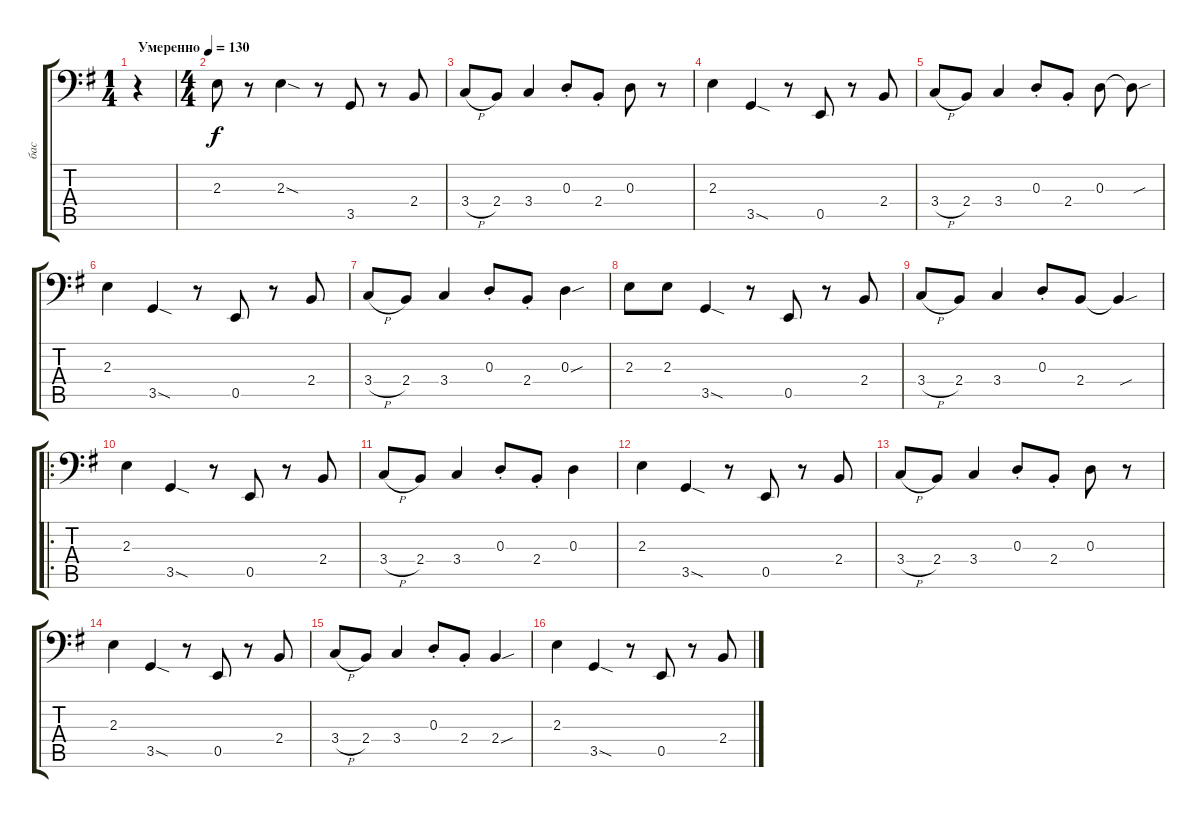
\track ("бас" "бас") {instrument electricbassfinger}
\staff {score tabs}
\tuning (C3 G2 D2 A1 E1 B0) {hide}
\ts (1 4)
\tempo (130 "Умеренно")
\clef f4
\ks eminor
r.4{dy f instrument electricbassfinger} |
\ts (4 4)
2.3.8 r.8 2.3{sod}.4 r.8 3.5.8 r.8 2.4.8 |
3.4{h}.8 2.4.8 3.4.4 0.3{st}.8 2.4{st}.8 0.3.8 r.8 |
2.3.4 3.5{sod}.4 r.8 0.5.8 r.8 2.4.8 |
3.4{h}.8 2.4.8 3.4.4 0.3{st}.8 2.4{st}.8 0.3.8{beam split} 0.3{sou t}.8 |
2.3.4 3.5{sod}.4 r.8 0.5.8 r.8 2.4.8 |
3.4{h}.8 2.4.8 3.4.4 0.3{st}.8 2.4{st}.8 0.3{sou}.4 |
2.3.8 2.3.8 3.5{sod}.4 r.8 0.5.8 r.8 2.4.8 |
3.4{h}.8 2.4.8 3.4.4 0.3{st}.8 2.4.8 2.4{sou t}.4 |
\ro
2.3.4 3.5{sod}.4 r.8 0.5.8 r.8 2.4.8 |
3.4{h}.8 2.4.8 3.4.4 0.3{st}.8 2.4{st}.8 0.3.4 |
2.3.4 3.5{sod}.4 r.8 0.5.8 r.8 2.4.8 |
3.4{h}.8 2.4.8 3.4.4 0.3{st}.8 2.4{st}.8 0.3.8 r.8 |
2.3.4 3.5{sod}.4 r.8 0.5.8 r.8 2.4.8 |
3.4{h}.8 2.4.8 3.4.4 0.3{st}.8 2.4{st}.8 2.4{sou}.4 |
2.3.4 3.5{sod}.4 r.8 0.5.8 r.8 2.4.8
